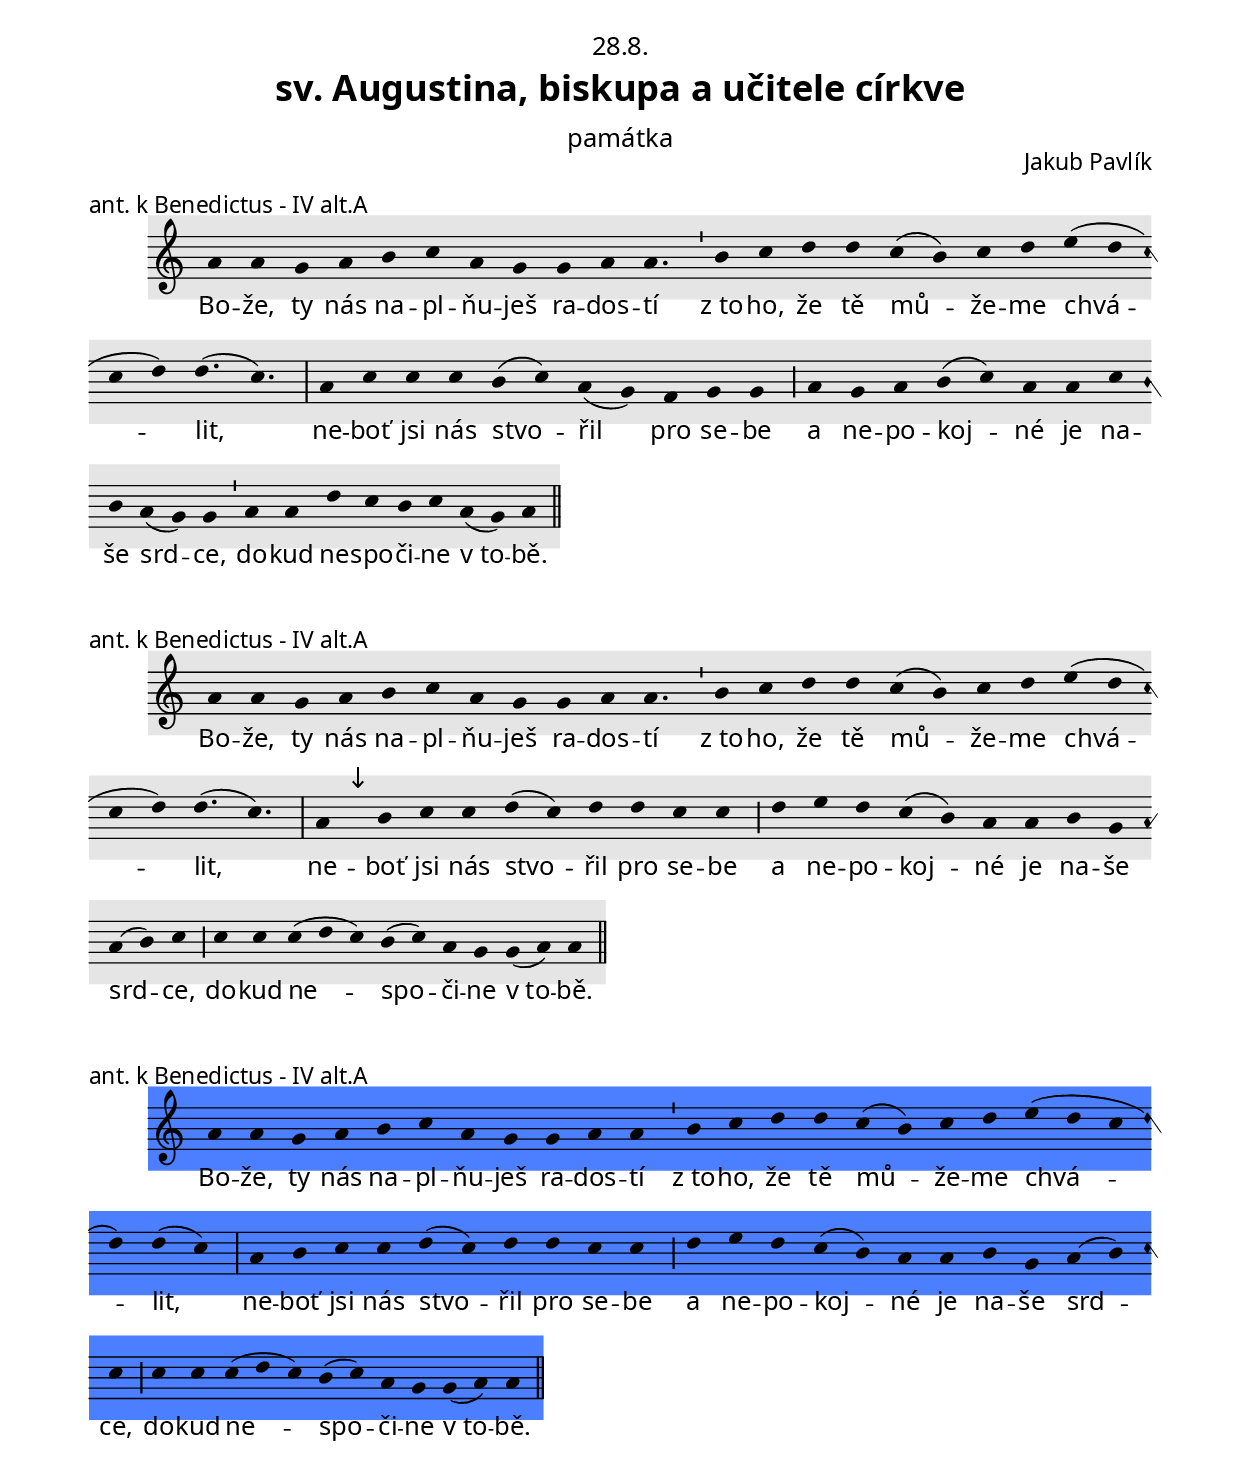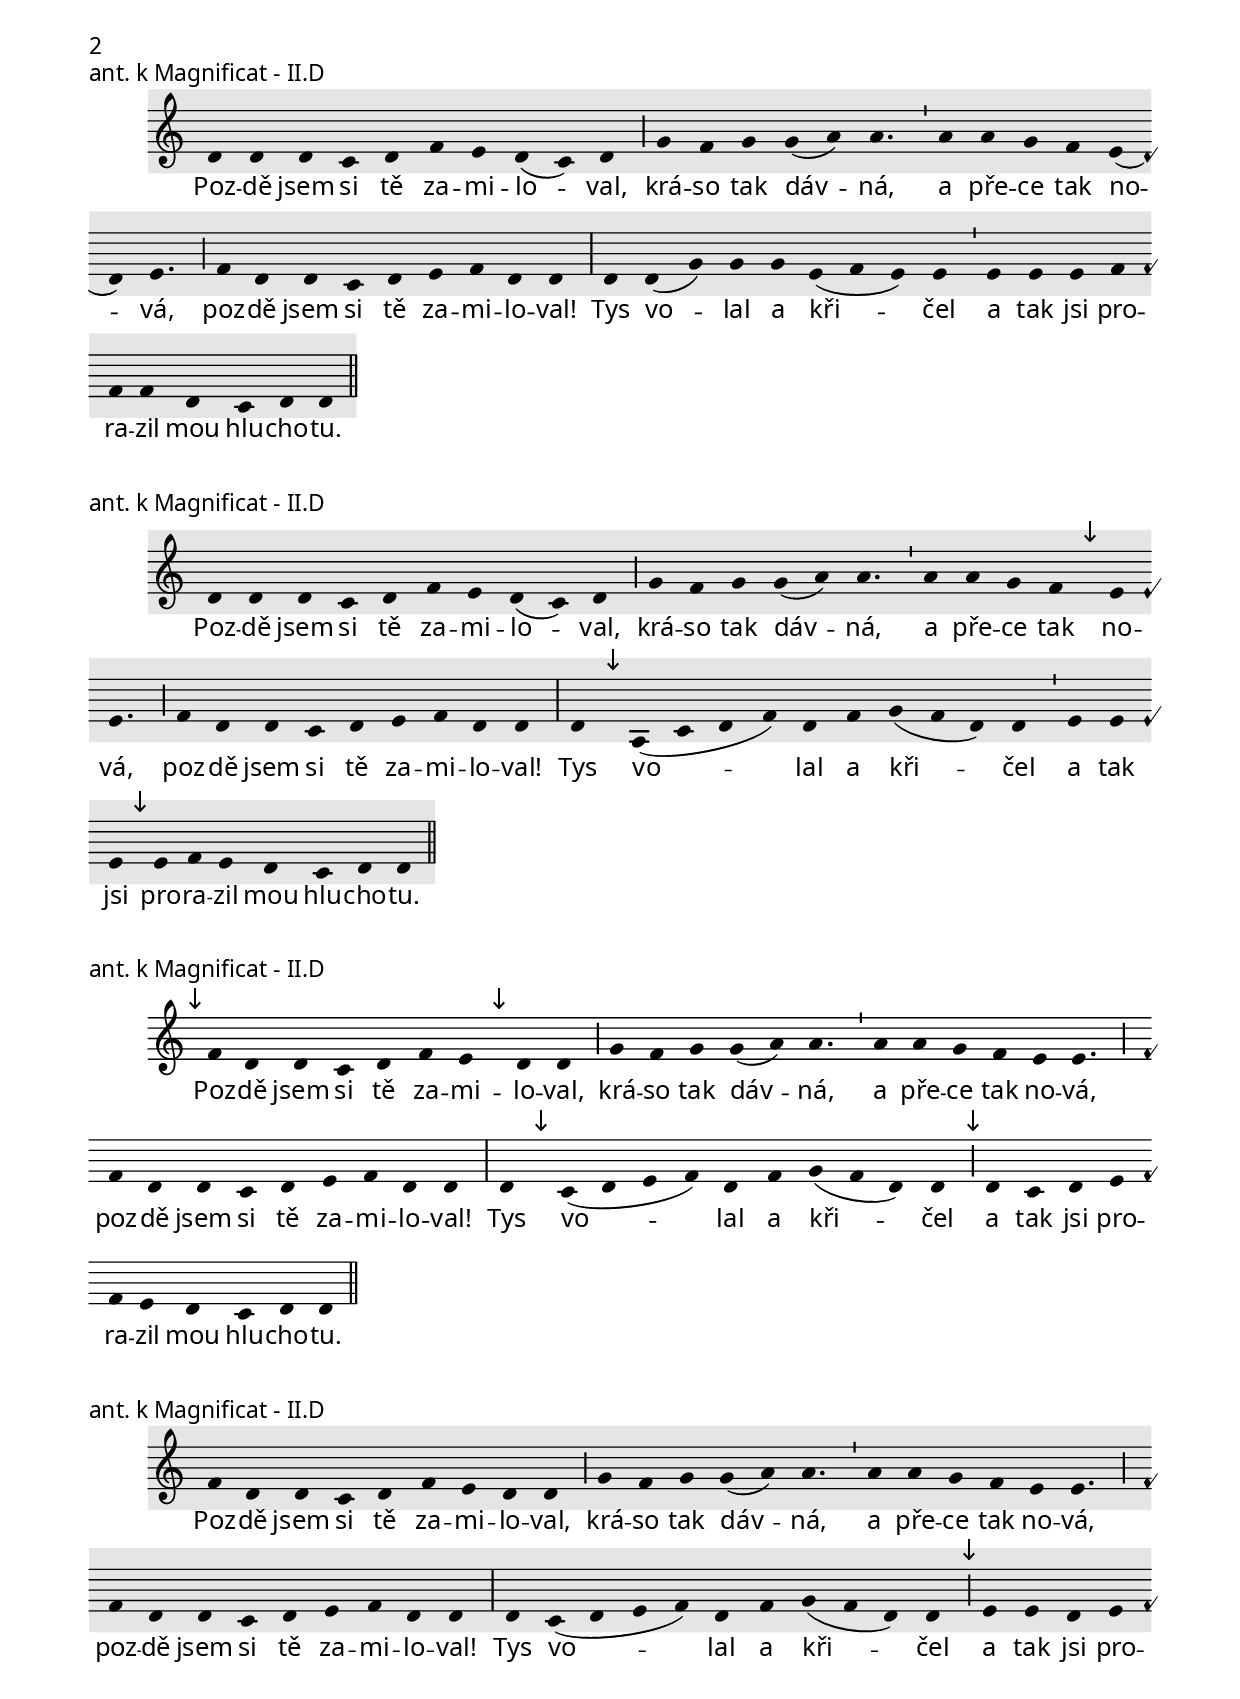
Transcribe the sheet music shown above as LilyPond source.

\version "2.15.40"

\include "../spolecne.ly"

\header {
  title = \markup\titleSvatek
            "sv. Augustina, biskupa a učitele církve"
            "památka"
            28.8.
  composer = "Jakub Pavlík"
}

\score {
  \relative c'' {
    \zvyraznovacSedy
    \choralniRezim
    a4 a g a b c a g g a a4. \barMin
    b4 c d d c( b) c d e( d c d) d4.( c) \barMax
    a4 c c c b( c) a( g) f g g \barMaior
    a g a b( c) a a c b a( g) g \barMin
    a a d c b c a( g) a \barFinalis
  }
  \addlyrics {
    Bo -- že, ty nás na -- pl -- ňu -- ješ ra -- dos -- tí
    z_to -- ho, že tě mů -- že -- me chvá -- lit,
    ne -- boť jsi nás stvo -- řil pro se -- be
    a ne -- po -- koj -- né je na -- še srd -- ce,
    do -- kud ne -- spo -- či -- ne v_to -- bě.
  }
  \header {
    quid = "ant. k Benedictus"
    modus = "IV alt"
    differentia = "A"
    psalmus = "Benedictus"
    piece = \markup {\sestavTitulekBezZalmu}
  }
}

\score {
  \relative c'' {
    \zvyraznovacSedy
    \choralniRezim
    a4 a g a b c a g g a a4. \barMin
    b4 c d d c( b) c d e( d c d) d4.( c) \barMax
    a4 \mark\sipka b c c d( c) d d c c \barMaior
    d e d c( b) a a b g a( b) c \barMaior
    c c c( d c) b( c) a g g( a) a \barFinalis
  }
  \addlyrics {
    Bo -- že, ty nás na -- pl -- ňu -- ješ ra -- dos -- tí
    z_to -- ho, že tě mů -- že -- me chvá -- lit,
    ne -- boť jsi nás stvo -- řil pro se -- be
    a ne -- po -- koj -- né je na -- še srd -- ce,
    do -- kud ne -- spo -- či -- ne v_to -- bě.
  }
  \header {
    quid = "ant. k Benedictus"
    modus = "IV alt"
    differentia = "A"
    psalmus = "Benedictus"
    piece = \markup {\sestavTitulekBezZalmu}
  }
}

\score {
  \relative c'' {
    \zvyraznovacModry
    \choralniRezim
    a4 a g a b c a g g a a \barMin
    b4 c d d c( b) c d e( d c d) d( c) \barMax
    a4 b c c d( c) d d c c \barMaior
    d e d c( b) a a b g a( b) c \barMaior
    c c c( d c) b( c) a g g( a) a \barFinalis
  }
  \addlyrics {
    Bo -- že, ty nás na -- pl -- ňu -- ješ ra -- dos -- tí
    z_to -- ho, že tě mů -- že -- me chvá -- lit,
    ne -- boť jsi nás stvo -- řil pro se -- be
    a ne -- po -- koj -- né je na -- še srd -- ce,
    do -- kud ne -- spo -- či -- ne v_to -- bě.
  }
  \header {
    quid = "ant. k Benedictus"
    modus = "IV alt"
    differentia = "A"
    psalmus = "Benedictus"
    id = "rch-aben"
    piece = \markup {\sestavTitulekBezZalmu}
  }
}

\pageBreak

\score {
  \relative c' {
    \zvyraznovacSedy
    \choralniRezim
    d4 d d c d f e d( c) d \barMaior
    g f g g( a) a4. \barMin a4 a g f e( d) e4. \barMaior
    f4 d d c d e f d d \barMax
    d d( g) g g e( f e) e \barMin e e e f f f d c d d \barFinalis
  }
  \addlyrics {
    Poz -- dě jsem si tě za -- mi -- lo -- val,
    krá -- so tak dáv -- ná, a pře -- ce tak no -- vá,
    poz -- dě jsem si tě za -- mi -- lo -- val!
    Tys vo -- lal a kři -- čel
    a tak jsi pro -- ra -- zil mou hlu -- cho -- tu.
  }
  \header {
    quid = "ant. k Magnificat"
    modus = "II"
    differentia = "D"
    psalmus = "Magnificat"
    piece = \markup {\sestavTitulekBezZalmu}
  }
}

\score {
  \relative c' {
    \zvyraznovacSedy
    \choralniRezim
    d4 d d c d f e d( c) d \barMaior
    g f g g( a) a4. \barMin a4 a g f \mark\sipka e e4. \barMaior
    f4 d d c d e f d d \barMax
    d \mark\sipka a( c d f) d f g( f d) d \barMin e e e \mark\sipka e f e d c d d \barFinalis
  }
  \addlyrics {
    Poz -- dě jsem si tě za -- mi -- lo -- val,
    krá -- so tak dáv -- ná, a pře -- ce tak no -- vá,
    poz -- dě jsem si tě za -- mi -- lo -- val!
    Tys vo -- lal a kři -- čel
    a tak jsi pro -- ra -- zil mou hlu -- cho -- tu.
  }
  \header {
    quid = "ant. k Magnificat"
    modus = "II"
    differentia = "D"
    psalmus = "Magnificat"
    piece = \markup {\sestavTitulekBezZalmu}
  }
}

\score {
  \relative c' {
    \choralniRezim
    \mark\sipka f4 d d c d f e \mark\sipka d d \barMaior
    g f g g( a) a4. \barMin a4 a g f e e4. \barMaior
    f4 d d c d e f d d \barMax
    d \mark\sipka c( d e f) d f g( f d) d \barMaior
    \mark\sipka d c d e f e d c d d \barFinalis
  }
  \addlyrics {
    Poz -- dě jsem si tě za -- mi -- lo -- val,
    krá -- so tak dáv -- ná, a pře -- ce tak no -- vá,
    poz -- dě jsem si tě za -- mi -- lo -- val!
    Tys vo -- lal a kři -- čel
    a tak jsi pro -- ra -- zil mou hlu -- cho -- tu.
  }
  \header {
    quid = "ant. k Magnificat"
    modus = "II"
    differentia = "D"
    psalmus = "Magnificat"
    id = "ne-amag"
    piece = \markup {\sestavTitulekBezZalmu}
  }
}

\score {
  \relative c' {
    \zvyraznovacSedy
    \choralniRezim
    f4 d d c d f e d d \barMaior
    g f g g( a) a4. \barMin a4 a g f e e4. \barMaior
    f4 d d c d e f d d \barMax
    d c( d e f) d f g( f d) d \barMaior
    \mark\sipka e e d e f e d c d d \barFinalis
  }
  \addlyrics {
    Poz -- dě jsem si tě za -- mi -- lo -- val,
    krá -- so tak dáv -- ná, a pře -- ce tak no -- vá,
    poz -- dě jsem si tě za -- mi -- lo -- val!
    Tys vo -- lal a kři -- čel
    a tak jsi pro -- ra -- zil mou hlu -- cho -- tu.
  }
  \header {
    quid = "ant. k Magnificat"
    modus = "II"
    differentia = "D"
    psalmus = "Magnificat"
    id = "ne-amag"
    piece = \markup {\sestavTitulekBezZalmu}
  }
}

\score {
  \relative c' {
    \zvyraznovacModry
    \choralniRezim
    f4 d d c d f e d d \barMaior
    g f g g( a) a \barMin a4 a g f e e \barMaior
    f4 d d c d e f d d \barMax
    d c( d e f) d f g( f d) d \barMaior
    e e d e f e d c d d \barFinalis
  }
  \addlyrics {
    Poz -- dě jsem si tě za -- mi -- lo -- val,
    krá -- so tak dáv -- ná, a pře -- ce tak no -- vá,
    poz -- dě jsem si tě za -- mi -- lo -- val!
    Tys vo -- lal a kři -- čel
    a tak jsi pro -- ra -- zil mou hlu -- cho -- tu.
  }
  \header {
    quid = "ant. k Magnificat"
    modus = "II"
    differentia = "D"
    psalmus = "Magnificat"
    id = "ne-amag"
    piece = \markup {\sestavTitulekBezZalmu}
  }
}
